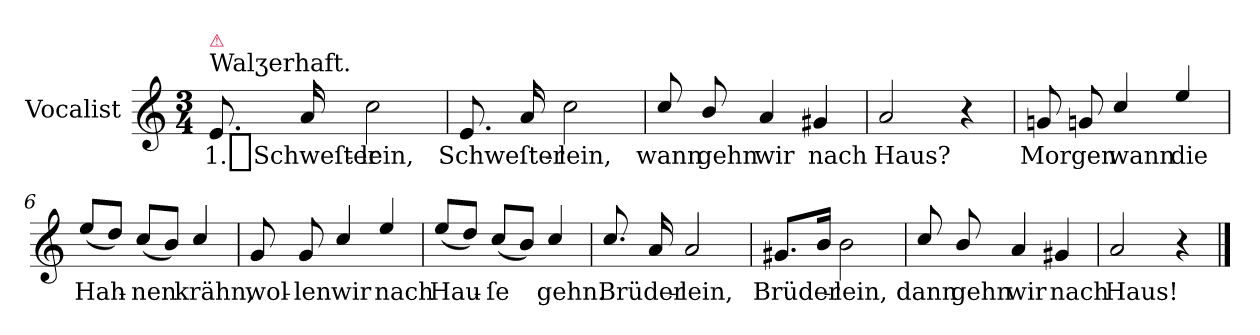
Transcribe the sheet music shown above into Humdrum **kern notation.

**kern	**text
*part1	*part1
*staff1	*staff1
*I"Vocalist	*
*clefG2	*
*k[]	*
*a:	*
*M3/4	*
=1	=1
!LO:TX:a:t=Walʒerhaft.	!
!LO:TX:a:color=crimson:t=⚠	!
8.e	1._Schweſter-
16a	.
2cc	-lein,
=2	=2
8.e	Schweſter-
16a	.
2cc	-lein,
=3	=3
8cc/	wann
8b/	gehn
4a	wir
4g#X	nach
=4	=4
2a	Haus?
4r	.
=5	=5
8gn	Morgen
8gn	.
4cc/	wann
4ee/	die
=6	=6
(8ee/L	Hah-
8ddJ)	.
(8cc/L	-nen
8bJ)	.
4cc/	krähn,
=7	=7
8g	wol-
8g	-len
4cc/	wir
4ee/	nach
=8	=8
(8ee/L	Hau-
8ddJ)	.
(8cc/L	-ſe
8bJ)	.
4cc/	gehn.
=9	=9
8.cc/	Brüder-
16a	.
2a	-lein,
=10	=10
8.g#XL	Brüder-
16bJk	.
2b	-lein,
=11	=11
8cc/	dann
8b/	gehn
4a	wir
4g#X	nach
=12	=12
2a	Haus!
4r	.
==	==
*-	*-
